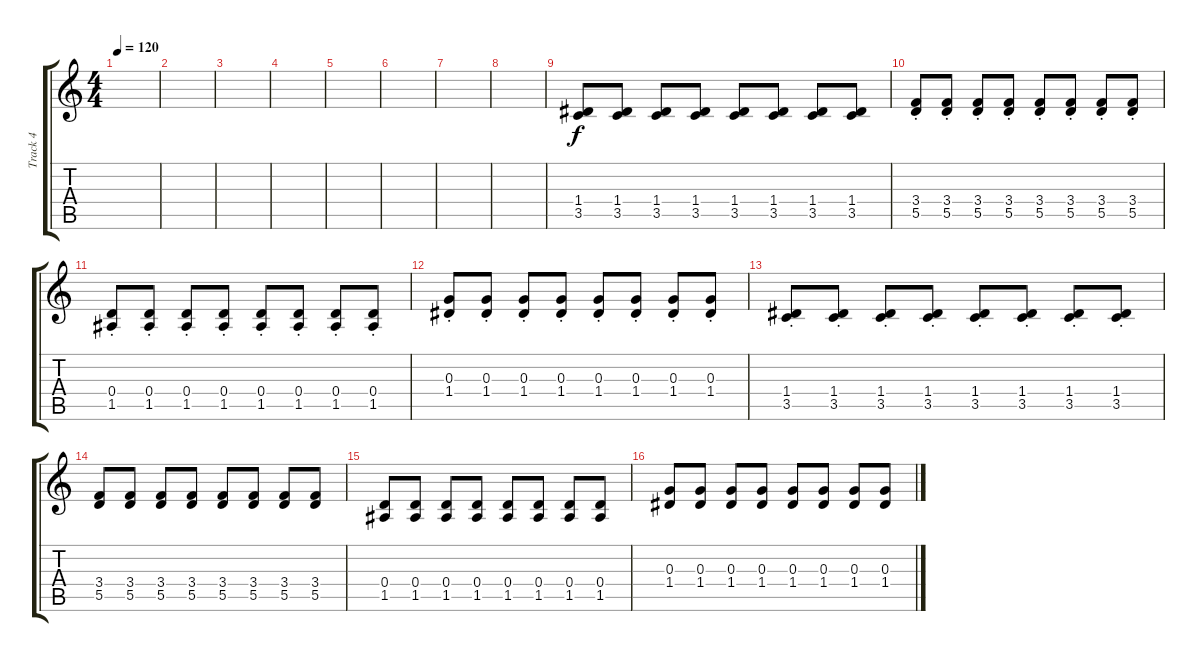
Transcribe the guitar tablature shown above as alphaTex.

\track ("Track 4" "Track 4") {instrument electricguitarmuted}
\staff {score tabs}
\tuning (E4 B3 G3 D3 A2 E2) {hide}
\ts (4 4)
\tempo 120
\clef g2
\ks c
|
|
|
|
|
|
|
|
(1.4 3.5).8 (1.4 3.5).8 (1.4 3.5).8 (1.4 3.5).8 (1.4 3.5).8 (1.4 3.5).8 (1.4 3.5).8 (1.4 3.5).8 |
(3.4{st} 5.5{st}).8 (3.4{st} 5.5{st}).8 (3.4{st} 5.5{st}).8 (3.4{st} 5.5{st}).8 (3.4{st} 5.5{st}).8 (3.4{st} 5.5{st}).8 (3.4{st} 5.5{st}).8 (3.4{st} 5.5{st}).8 |
(0.4{st} 1.5{st}).8{volume 14 instrument electricguitarmuted} (0.4{st} 1.5{st}).8 (0.4{st} 1.5{st}).8 (0.4{st} 1.5{st}).8 (0.4{st} 1.5{st}).8 (0.4{st} 1.5{st}).8 (0.4{st} 1.5{st}).8 (0.4{st} 1.5{st}).8 |
(0.3{st} 1.4{st}).8 (0.3{st} 1.4{st}).8 (0.3{st} 1.4{st}).8 (0.3{st} 1.4{st}).8 (0.3{st} 1.4{st}).8 (0.3{st} 1.4{st}).8 (0.3{st} 1.4{st}).8 (0.3{st} 1.4{st}).8 |
(1.4{st} 3.5{st}).8 (1.4{st} 3.5{st}).8 (1.4{st} 3.5{st}).8 (1.4{st} 3.5{st}).8 (1.4{st} 3.5{st}).8 (1.4{st} 3.5{st}).8 (1.4{st} 3.5{st}).8 (1.4{st} 3.5{st}).8 |
(3.4 5.5).8 (3.4 5.5).8 (3.4 5.5).8 (3.4 5.5).8 (3.4 5.5).8 (3.4 5.5).8 (3.4 5.5).8 (3.4 5.5).8 |
(0.4 1.5).8 (0.4 1.5).8 (0.4 1.5).8 (0.4 1.5).8 (0.4 1.5).8 (0.4 1.5).8 (0.4 1.5).8 (0.4 1.5).8 |
(0.3 1.4).8 (0.3 1.4).8 (0.3 1.4).8 (0.3 1.4).8 (0.3 1.4).8 (0.3 1.4).8 (0.3 1.4).8 (0.3 1.4).8
